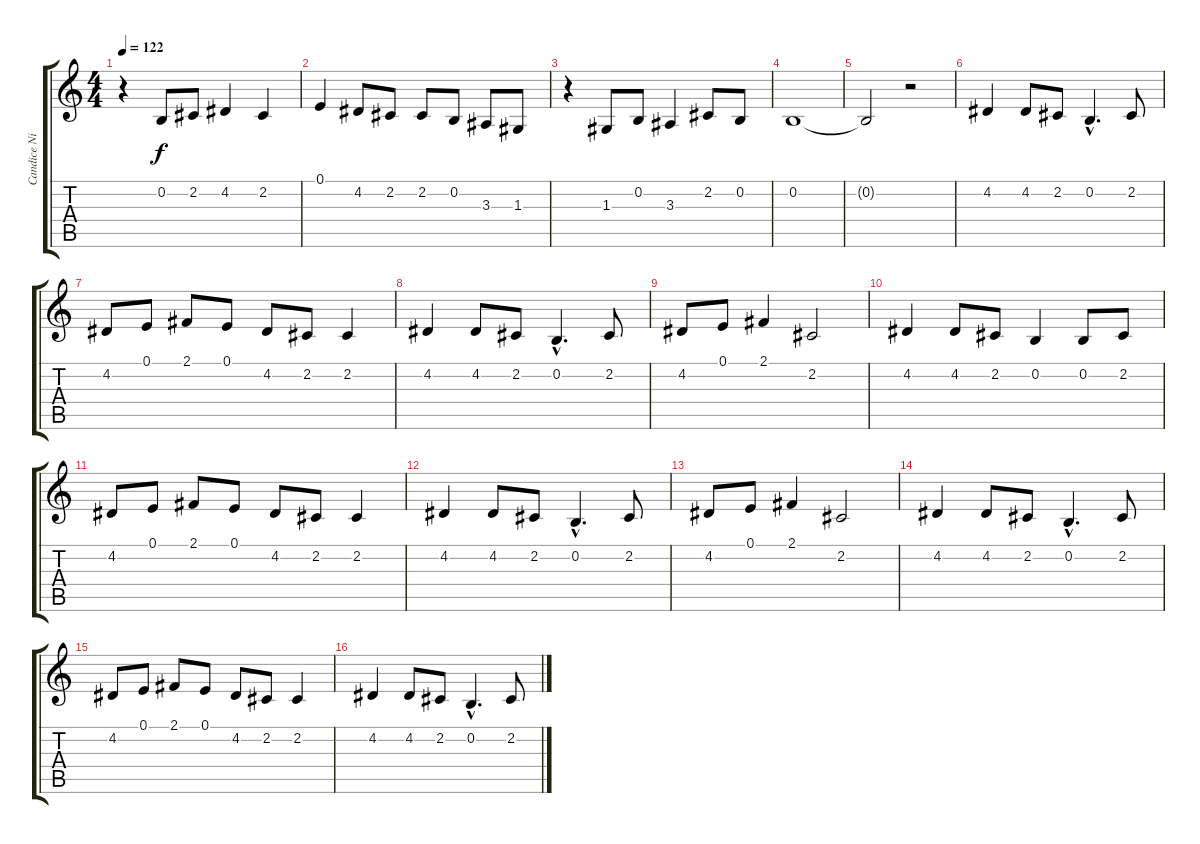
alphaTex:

\track ("Candice Night" "Candice Ni") {instrument oboe}
\staff {score tabs}
\tuning (E4 B3 G3 D3 A2 E2) {hide}
\ts (4 4)
\tempo 122
\clef g2
\ks c
r.4{dy f} 0.2.8 2.2.8 4.2.4 2.2.4 |
0.1.4 4.2.8 2.2.8 2.2.8 0.2.8 3.3.8 1.3.8 |
r.4 1.3.8 0.2.8 3.3.4 2.2.8 0.2.8 |
0.2.1 |
0.2{t}.2 r.2 |
4.2.4 4.2.8 2.2.8 0.2{hac}.4{d} 2.2.8 |
4.2.8 0.1.8 2.1.8 0.1.8 4.2.8 2.2.8 2.2.4 |
4.2.4 4.2.8 2.2.8 0.2{hac}.4{d} 2.2.8 |
4.2.8 0.1.8 2.1.4 2.2.2 |
4.2.4 4.2.8 2.2.8 0.2.4 0.2.8 2.2.8 |
4.2.8 0.1.8 2.1.8 0.1.8 4.2.8 2.2.8 2.2.4 |
4.2.4 4.2.8 2.2.8 0.2{hac}.4{d} 2.2.8 |
4.2.8 0.1.8 2.1.4 2.2.2 |
4.2.4 4.2.8 2.2.8 0.2{hac}.4{d} 2.2.8 |
4.2.8 0.1.8 2.1.8 0.1.8 4.2.8 2.2.8 2.2.4 |
4.2.4 4.2.8 2.2.8 0.2{hac}.4{d} 2.2.8
